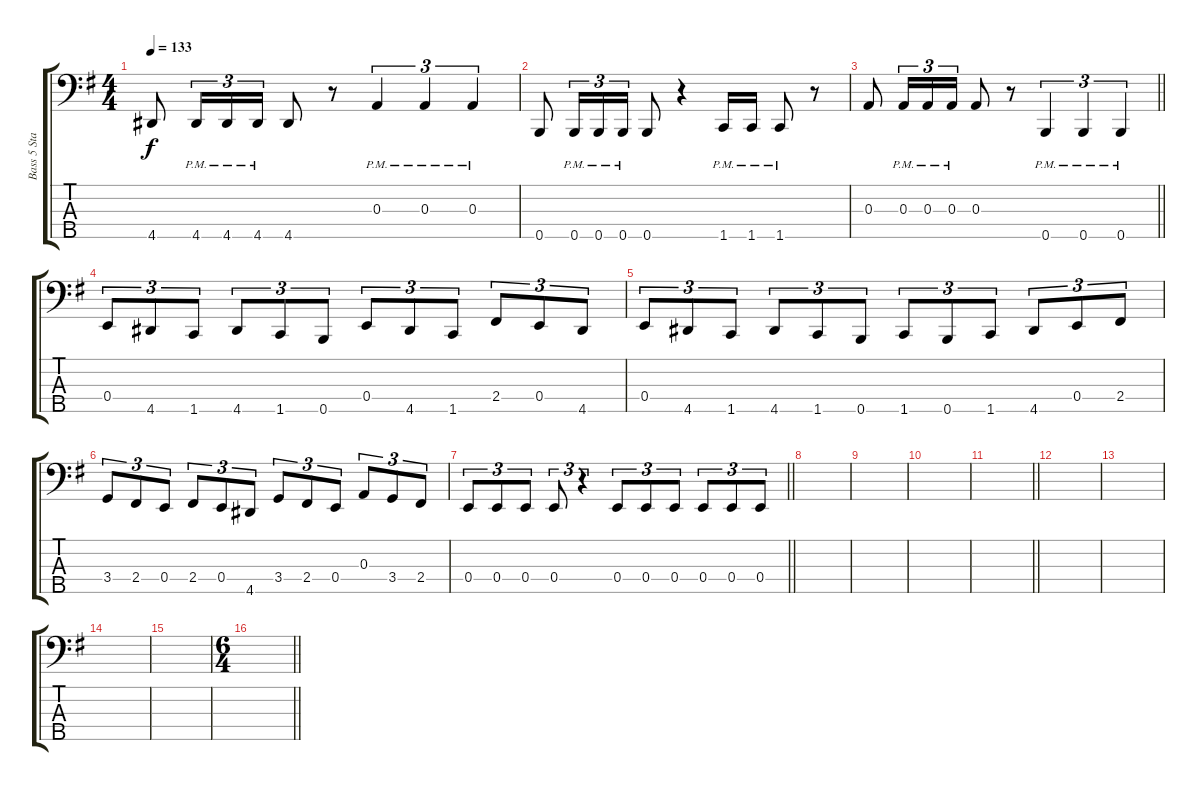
\track ("Bass 5 Standard" "Bass 5 Sta") {instrument electricbassfinger}
\staff {score tabs}
\tuning (G2 D2 A1 E1 B0) {hide}
\ts (4 4)
\tempo 133
\clef f4
\ks eminor
4.5.8{dy f} 4.5{pm}.16{tu (3 2)} 4.5{pm}.16{tu (3 2)} 4.5{pm}.16{tu (3 2)} 4.5.8 r.8 0.3{pm}.4{tu (3 2)} 0.3{pm}.4{tu (3 2)} 0.3{pm}.4{tu (3 2)} |
0.5.8 0.5{pm}.16{tu (3 2)} 0.5{pm}.16{tu (3 2)} 0.5{pm}.16{tu (3 2)} 0.5.8 r.4 1.5{pm}.16 1.5{pm}.16 1.5{pm}.8 r.8 |
\barLineRight lightlight
0.3.8 0.3{pm}.16{tu (3 2)} 0.3{pm}.16{tu (3 2)} 0.3{pm}.16{tu (3 2)} 0.3.8 r.8 0.5{pm}.4{tu (3 2)} 0.5{pm}.4{tu (3 2)} 0.5{pm}.4{tu (3 2)} |
0.4.8{tu (3 2)} 4.5.8{tu (3 2)} 1.5.8{tu (3 2)} 4.5.8{tu (3 2)} 1.5.8{tu (3 2)} 0.5.8{tu (3 2)} 0.4.8{tu (3 2)} 4.5.8{tu (3 2)} 1.5.8{tu (3 2)} 2.4.8{tu (3 2)} 0.4.8{tu (3 2)} 4.5.8{tu (3 2)} |
0.4.8{tu (3 2)} 4.5.8{tu (3 2)} 1.5.8{tu (3 2)} 4.5.8{tu (3 2)} 1.5.8{tu (3 2)} 0.5.8{tu (3 2)} 1.5.8{tu (3 2)} 0.5.8{tu (3 2)} 1.5.8{tu (3 2)} 4.5.8{tu (3 2)} 0.4.8{tu (3 2)} 2.4.8{tu (3 2)} |
3.4.8{tu (3 2)} 2.4.8{tu (3 2)} 0.4.8{tu (3 2)} 2.4.8{tu (3 2)} 0.4.8{tu (3 2)} 4.5.8{tu (3 2)} 3.4.8{tu (3 2)} 2.4.8{tu (3 2)} 0.4.8{tu (3 2)} 0.3.8{tu (3 2)} 3.4.8{tu (3 2)} 2.4.8{tu (3 2)} |
\barLineRight lightlight
0.4.8{tu (3 2)} 0.4.8{tu (3 2)} 0.4.8{tu (3 2)} 0.4.8{tu (3 2)} r.4{tu (3 2)} 0.4.8{tu (3 2)} 0.4.8{tu (3 2)} 0.4.8{tu (3 2)} 0.4.8{tu (3 2)} 0.4.8{tu (3 2)} 0.4.8{tu (3 2)} |
\section ("" "")
|
|
|
\barLineRight lightlight
|
|
|
|
|
\ts (6 4)
\barLineRight lightlight
